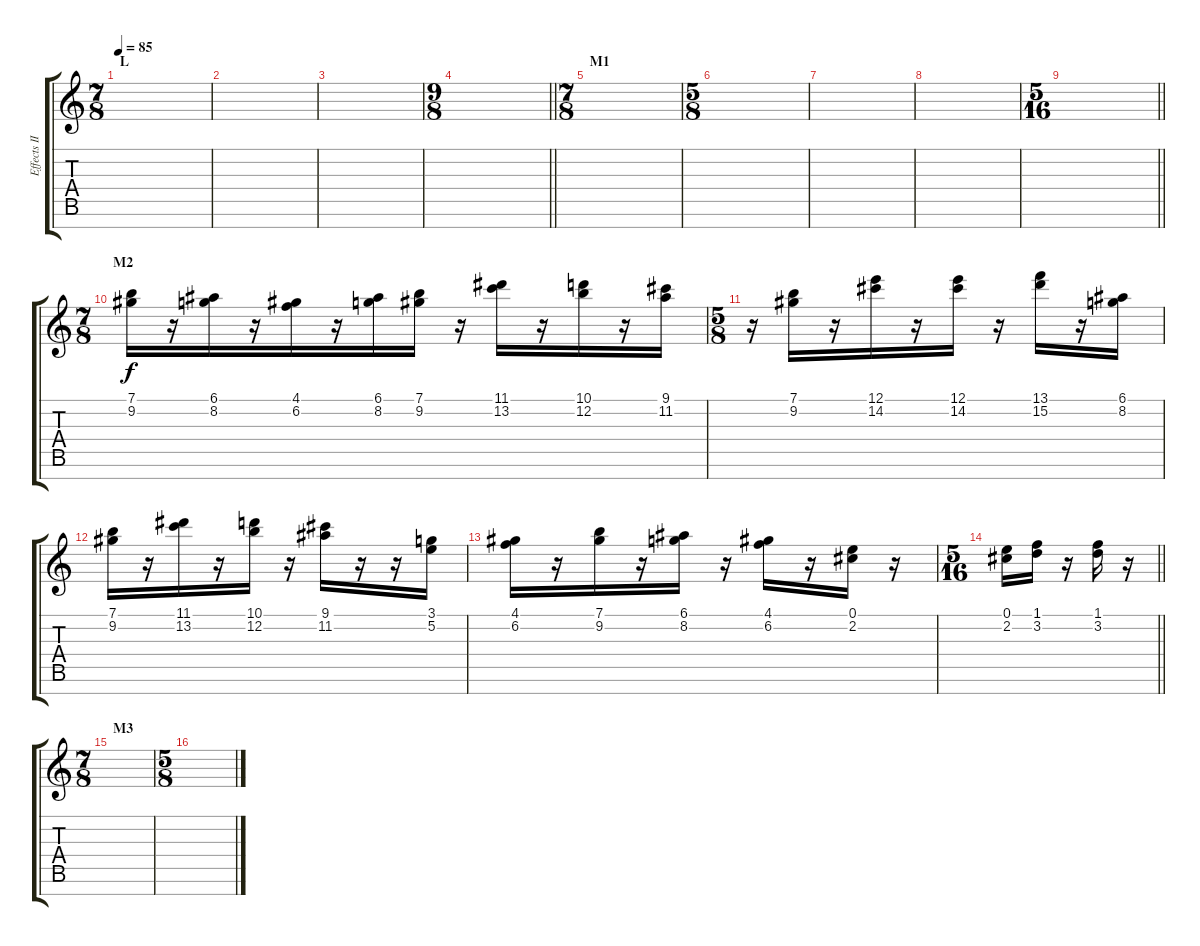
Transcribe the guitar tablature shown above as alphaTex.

\track ("Effects II" "Effects II") {instrument acousticguitarsteel}
\staff {score tabs}
\tuning (E4 B3 G3 D3 A2 E2 B1) {hide}
\ts (7 8)
\section ("" "L")
\tempo 85
\clef g2
\ks c
|
|
|
\ts (9 8)
\barLineRight lightlight
|
\ts (7 8)
\section ("" "M1")
|
\ts (5 8)
|
|
|
\ts (5 16)
\barLineRight lightlight
|
\ts (7 8)
\section ("" "M2")
(7.1 9.2).16{volume 8} r.16 (6.1 8.2).16 r.16 (4.1 6.2).16 r.16 (6.1 8.2).16 (7.1 9.2).16 r.16 (11.1 13.2).16 r.16 (10.1 12.2).16 r.16 (9.1 11.2).16 |
\ts (5 8)
r.16 (7.1 9.2).16 r.16 (12.1 14.2).16 r.16 (12.1 14.2).16 r.16 (13.1 15.2).16 r.16 (6.1 8.2).16 |
(7.1 9.2).16 r.16 (11.1 13.2).16 r.16 (10.1 12.2).16 r.16 (9.1 11.2).16 r.16 r.16 (3.1 5.2).16 |
(4.1 6.2).16 r.16 (7.1 9.2).16 r.16 (6.1 8.2).16 r.16 (4.1 6.2).16 r.16 (0.1 2.2).16 r.16 |
\ts (5 16)
\barLineRight lightlight
(0.1 2.2).16 (1.1 3.2).16 r.16 (1.1 3.2).16 r.16 |
\ts (7 8)
\section ("" "M3")
|
\ts (5 8)
